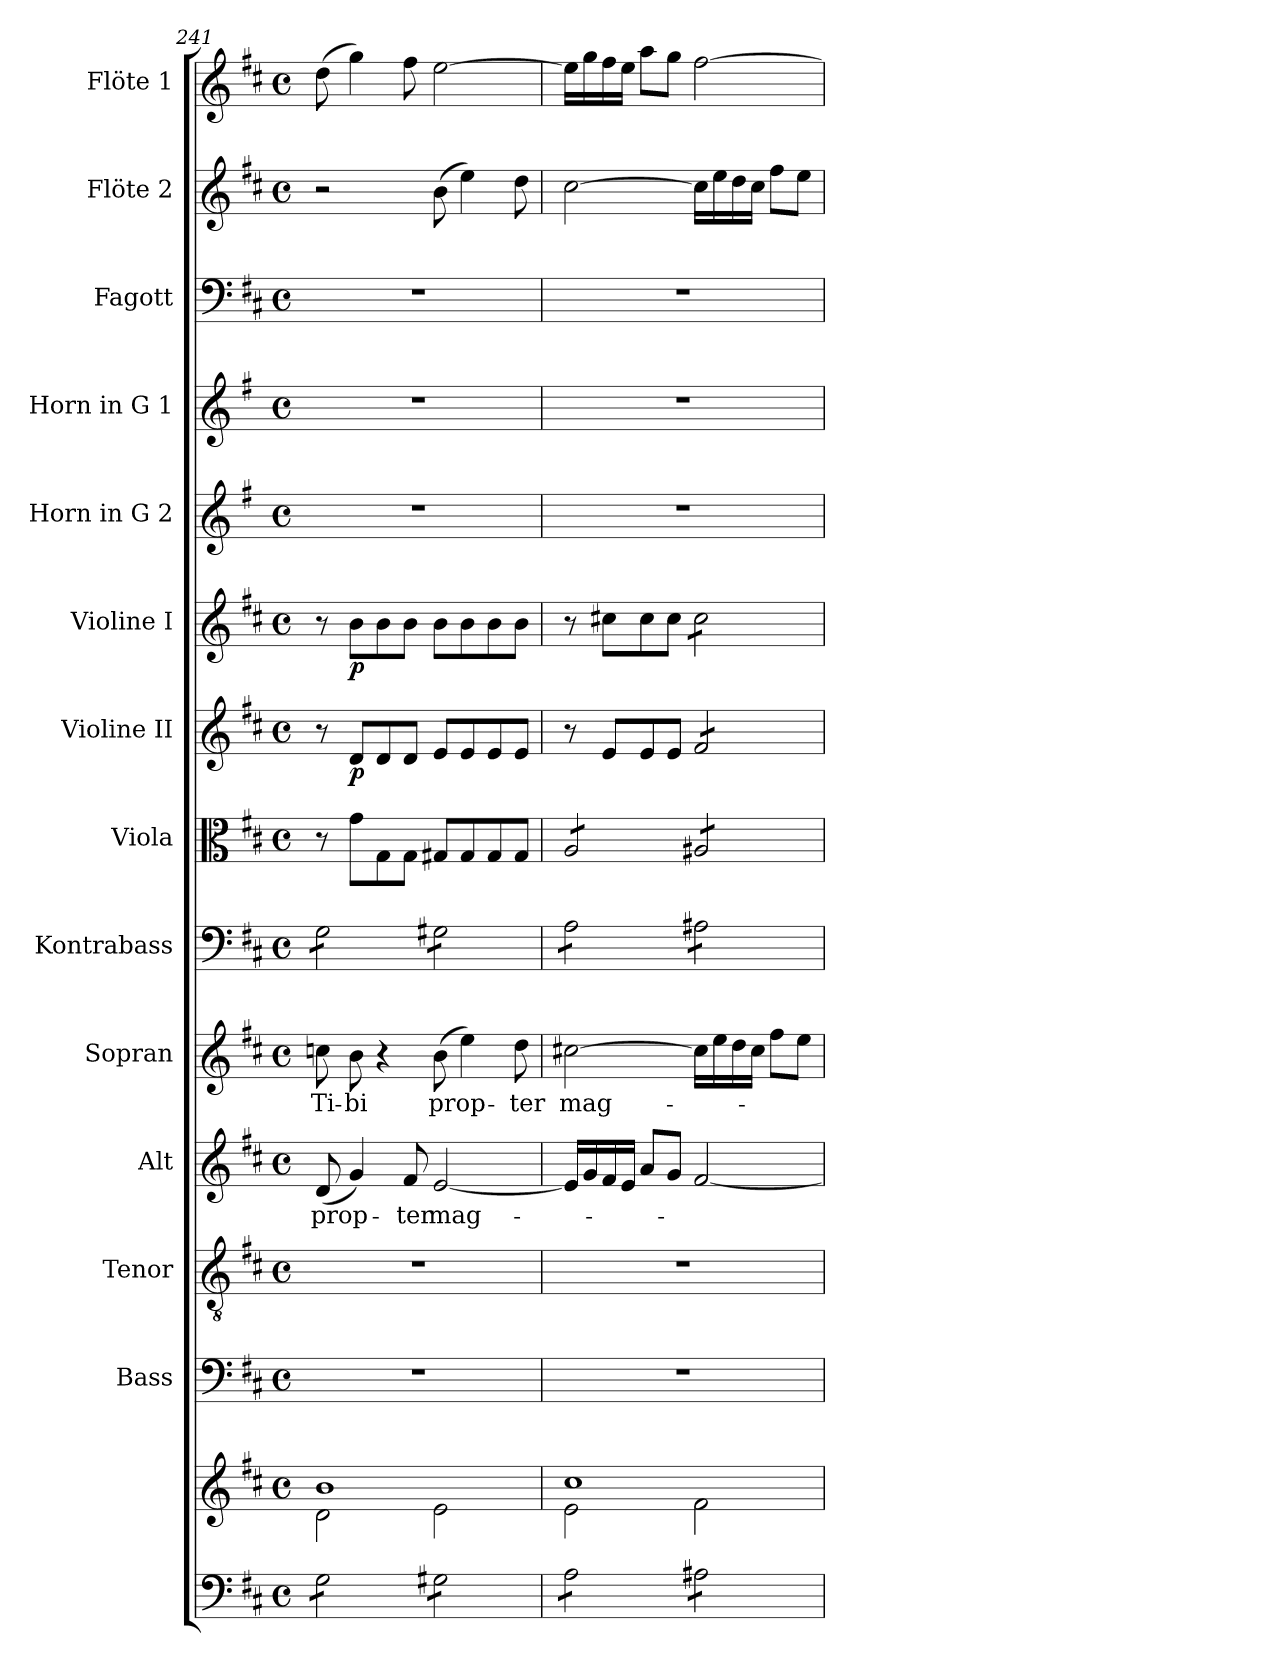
**kern	**kern	**kern	**kern	**kern	**text	**kern	**text	**kern	**kern	**kern	**dynam	**kern	**dynam	**kern	**kern	**kern	**kern	**kern
*part14	*part14	*part13	*part12	*part11	*part11	*part10	*part10	*part9	*part8	*part7	*part7	*part6	*part6	*part5	*part4	*part3	*part2	*part1
*staff15	*staff14	*staff13	*staff12	*staff11	*staff11	*staff10	*staff10	*staff9	*staff8	*staff7	*staff7	*staff6	*staff6	*staff5	*staff4	*staff3	*staff2	*staff1
*	*	*I"Bass	*I"Tenor	*I"Alt	*	*I"Sopran	*	*I"Kontrabass	*I"Viola	*I"Violine II	*	*I"Violine I	*	*I"Horn in G 2	*I"Horn in G 1	*I"Fagott	*I"Flöte 2	*I"Flöte 1
*	*	*I'B.	*I'T.	*I'A.	*	*I'S.	*	*I'Kb.	*I'Vla.	*I'Vl. II	*	*I'Vl. I	*	*	*	*I'Fg.	*I'Fl. 2	*I'Fl. 1
!!LO:PB:g=z
*clefF4	*clefG2	*clefF4	*clefGv2	*clefG2	*	*clefG2	*	*clefF4	*clefC3	*clefG2	*	*clefG2	*	*clefG2	*clefG2	*clefF4	*clefG2	*clefG2
*	*	*	*	*	*	*	*	*ITrd7c12	*	*	*	*	*	*ITrd3c5	*ITrd3c5	*	*	*
*k[f#c#]	*k[f#c#]	*k[f#c#]	*k[f#c#]	*k[f#c#]	*	*k[f#c#]	*	*k[f#c#]	*k[f#c#]	*k[f#c#]	*	*k[f#c#]	*	*k[f#c#]	*k[f#c#]	*k[f#c#]	*k[f#c#]	*k[f#c#]
*D:	*D:	*D:	*D:	*D:	*	*D:	*	*D:	*D:	*D:	*	*D:	*	*D:	*D:	*D:	*D:	*D:
*M4/4	*M4/4	*M4/4	*M4/4	*M4/4	*	*M4/4	*	*M4/4	*M4/4	*M4/4	*	*M4/4	*	*M4/4	*M4/4	*M4/4	*M4/4	*M4/4
*met(c)	*met(c)	*met(c)	*met(c)	*met(c)	*	*met(c)	*	*met(c)	*met(c)	*met(c)	*	*met(c)	*	*met(c)	*met(c)	*met(c)	*met(c)	*met(c)
=241	=241	=241	=241	=241	=241	=241	=241	=241	=241	=241	=241	=241	=241	=241	=241	=241	=241	=241
*	*^	*	*	*	*	*	*	*	*	*	*	*	*	*	*	*	*	*
!	!	!	!	!	!	!LO:LY:b	!	!LO:LY:b	!	!	!	!	!	!	!	!	!	!	!
*tremolo	*	*	*	*	*	*	*	*	*	*	*	*	*	*	*	*	*	*	*
*	*	*	*	*	*	*	*	*	*tremolo	*	*	*	*	*	*	*	*	*	*
8G\L	1b	2d\	1r	1r	(<8d/	prop-	8ccn\	Ti-	8GG\L	8r	8r	.	8r	.	1r	1r	1r	2r	(>8dd\
!	!	!	!	!	!	!	!	!LO:LY:b	!	!	!	!LO:DY:b	!	!LO:DY:b	!	!	!	!	!
8G\	.	.	.	.	4g/)	.	8b\	-bi	8GG\	8g\L	8d/L	p	8b\L	p	.	.	.	.	4gg\)
8G\	.	.	.	.	.	.	4r	.	8GG\	8G\	8d/	.	8b\	.	.	.	.	.	.
!	!	!	!	!	!	!LO:LY:b	!	!	!	!	!	!	!	!	!	!	!	!	!
8G\J	.	.	.	.	8f#/	-ter	.	.	8GG\J	8G\J	8d/J	.	8b\J	.	.	.	.	.	8ff#\
!	!	!	!	!	!	!LO:LY:b	!	!LO:LY:b	!	!	!	!	!	!	!	!	!	!	!
8G#X\L	.	2e\	.	.	[2e/	mag-	(>8b\	prop-	8GG#X\L	8G#X/L	8e/L	.	8b\L	.	.	.	.	(>8b\	[2ee\
8G#X\	.	.	.	.	.	.	4ee\)	.	8GG#X\	8G#/	8e/	.	8b\	.	.	.	.	4ee\)	.
8G#X\	.	.	.	.	.	.	.	.	8GG#X\	8G#/	8e/	.	8b\	.	.	.	.	.	.
!	!	!	!	!	!	!	!	!LO:LY:b	!	!	!	!	!	!	!	!	!	!	!
8G#X\J	.	.	.	.	.	.	8dd\	-ter	8GG#X\J	8G#/J	8e/J	.	8b\J	.	.	.	.	8dd\	.
=242	=242	=242	=242	=242	=242	=242	=242	=242	=242	=242	=242	=242	=242	=242	=242	=242	=242	=242	=242
!	!	!	!	!	!	!	!	!LO:LY:b	!	!	!	!	!	!	!	!	!	!	!
*	*	*	*	*	*	*	*	*	*	*tremolo	*	*	*	*	*	*	*	*	*
8A\L	1cc#	2e\	1r	1r	16e/LL]	.	[2cc#X\	mag-	8AA\L	8A/L	8r	.	8r	.	1r	1r	1r	[2cc#\	16ee\LL]
.	.	.	.	.	16g/	.	.	.	.	.	.	.	.	.	.	.	.	.	16gg\
8A\	.	.	.	.	16f#/	.	.	.	8AA\	8A/	8e/L	.	8cc#X\L	.	.	.	.	.	16ff#\
.	.	.	.	.	16e/JJ	.	.	.	.	.	.	.	.	.	.	.	.	.	16ee\JJ
8A\	.	.	.	.	8a/L	.	.	.	8AA\	8A/	8e/	.	8cc#\	.	.	.	.	.	8aa\L
8A\J	.	.	.	.	8g/J	.	.	.	8AA\J	8A/J	8e/J	.	8cc#\J	.	.	.	.	.	8gg\J
*	*	*	*	*	*	*	*	*	*	*	*tremolo	*	*	*	*	*	*	*	*
*	*	*	*	*	*	*	*	*	*	*	*	*	*tremolo	*	*	*	*	*	*
8A#X\L	.	2f#\	.	.	[2f#/	.	16cc#\LL]	.	8AA#X\L	8A#X/L	8f#/L	.	8cc#\L	.	.	.	.	16cc#\LL]	[2ff#\
.	.	.	.	.	.	.	16ee\	.	.	.	.	.	.	.	.	.	.	16ee\	.
8A#X\	.	.	.	.	.	.	16dd\	.	8AA#X\	8A#X/	8f#/	.	8cc#\	.	.	.	.	16dd\	.
.	.	.	.	.	.	.	16cc#\JJ	.	.	.	.	.	.	.	.	.	.	16cc#\JJ	.
8A#X\	.	.	.	.	.	.	8ff#\L	.	8AA#X\	8A#X/	8f#/	.	8cc#\	.	.	.	.	8ff#\L	.
8A#X\J	.	.	.	.	.	.	8ee\J	.	8AA#X\J	8A#X/J	8f#/J	.	8cc#\J	.	.	.	.	8ee\J	.
*	*	*	*	*	*	*	*	*	*	*	*	*	*Xtremolo	*	*	*	*	*	*
*	*	*	*	*	*	*	*	*	*	*	*Xtremolo	*	*	*	*	*	*	*	*
*	*	*	*	*	*	*	*	*	*	*Xtremolo	*	*	*	*	*	*	*	*	*
*	*	*	*	*	*	*	*	*	*Xtremolo	*	*	*	*	*	*	*	*	*	*
*Xtremolo	*	*	*	*	*	*	*	*	*	*	*	*	*	*	*	*	*	*	*
*	*v	*v	*	*	*	*	*	*	*	*	*	*	*	*	*	*	*	*	*
=	=	=	=	=	=	=	=	=	=	=	=	=	=	=	=	=	=	=
*-	*-	*-	*-	*-	*-	*-	*-	*-	*-	*-	*-	*-	*-	*-	*-	*-	*-	*-
